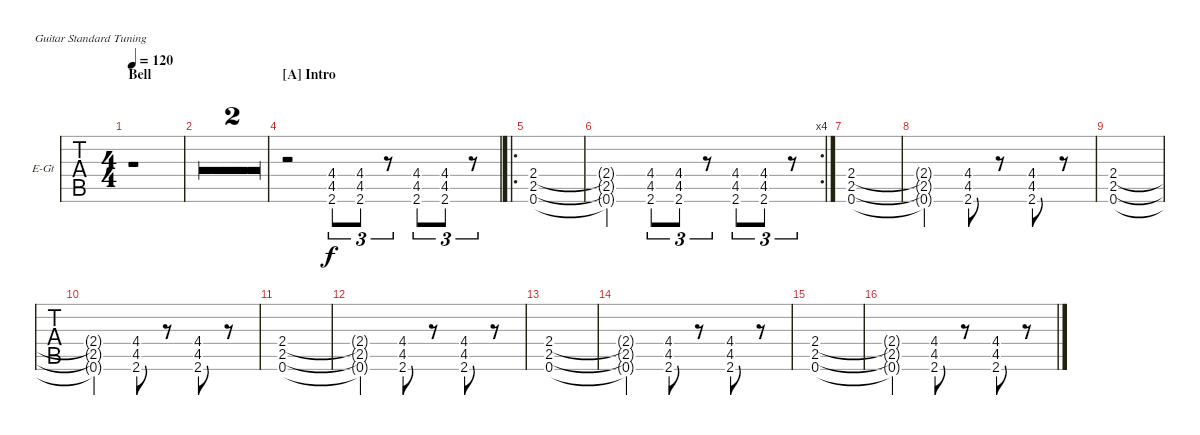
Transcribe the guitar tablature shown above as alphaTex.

\defaultSystemsLayout 4
\bracketExtendMode groupsimilarinstruments
\firstSystemTrackNameOrientation horizontal
\otherSystemsTrackNameOrientation horizontal
\track ("Guitar 1" "E-Gt") {multiBarRest instrument distortionguitar}
\staff {tabs}
\tuning (E4 B3 G3 D3 A2 E2)
\ts (4 4)
\section ("" "Bell")
\tempo 120
\clef g2
\ks g
r.1{dy f instrument distortionguitar} |
r.1 |
r.1 |
\section ("A" "Intro")
r.2 (4.4 4.5 2.6).8{tu (3 2) lyrics (0 "") lyrics (1 "") lyrics (2 "") lyrics (3 "") lyrics (4 "")} (4.4 4.5 2.6).8{tu (3 2)} r.8{tu (3 2)} (4.4 4.5 2.6).8{tu (3 2)} (4.4 4.5 2.6).8{tu (3 2)} r.8{tu (3 2)} |
\ro
(2.4 2.5 0.6).1 |
\rc 4
(2.4{t} 2.5{t} 0.6{t}).2 (4.4 4.5 2.6).8{tu (3 2)} (4.4 4.5 2.6).8{tu (3 2)} r.8{tu (3 2)} (4.4 4.5 2.6).8{tu (3 2)} (4.4 4.5 2.6).8{tu (3 2)} r.8{tu (3 2)} |
(2.4 2.5 0.6).1 |
(2.4{t} 2.5{t} 0.6{t}).2 (4.4 4.5 2.6).8 r.8{beam merge} (4.4 4.5 2.6).8 r.8 |
(2.4 2.5 0.6).1 |
(2.4{t} 2.5{t} 0.6{t}).2 (4.4 4.5 2.6).8 r.8{beam merge} (4.4 4.5 2.6).8{beam merge} r.8 |
(2.4 2.5 0.6).1 |
(2.4{t} 2.5{t} 0.6{t}).2 (4.4 4.5 2.6).8 r.8{beam merge} (4.4 4.5 2.6).8{beam merge} r.8 |
(2.4 2.5 0.6).1 |
(2.4{t} 2.5{t} 0.6{t}).2 (4.4 4.5 2.6).8 r.8{beam merge} (4.4 4.5 2.6).8 r.8 |
(2.4 2.5 0.6).1 |
(2.4{t} 2.5{t} 0.6{t}).2 (4.4 4.5 2.6).8 r.8{beam merge} (4.4 4.5 2.6).8 r.8
